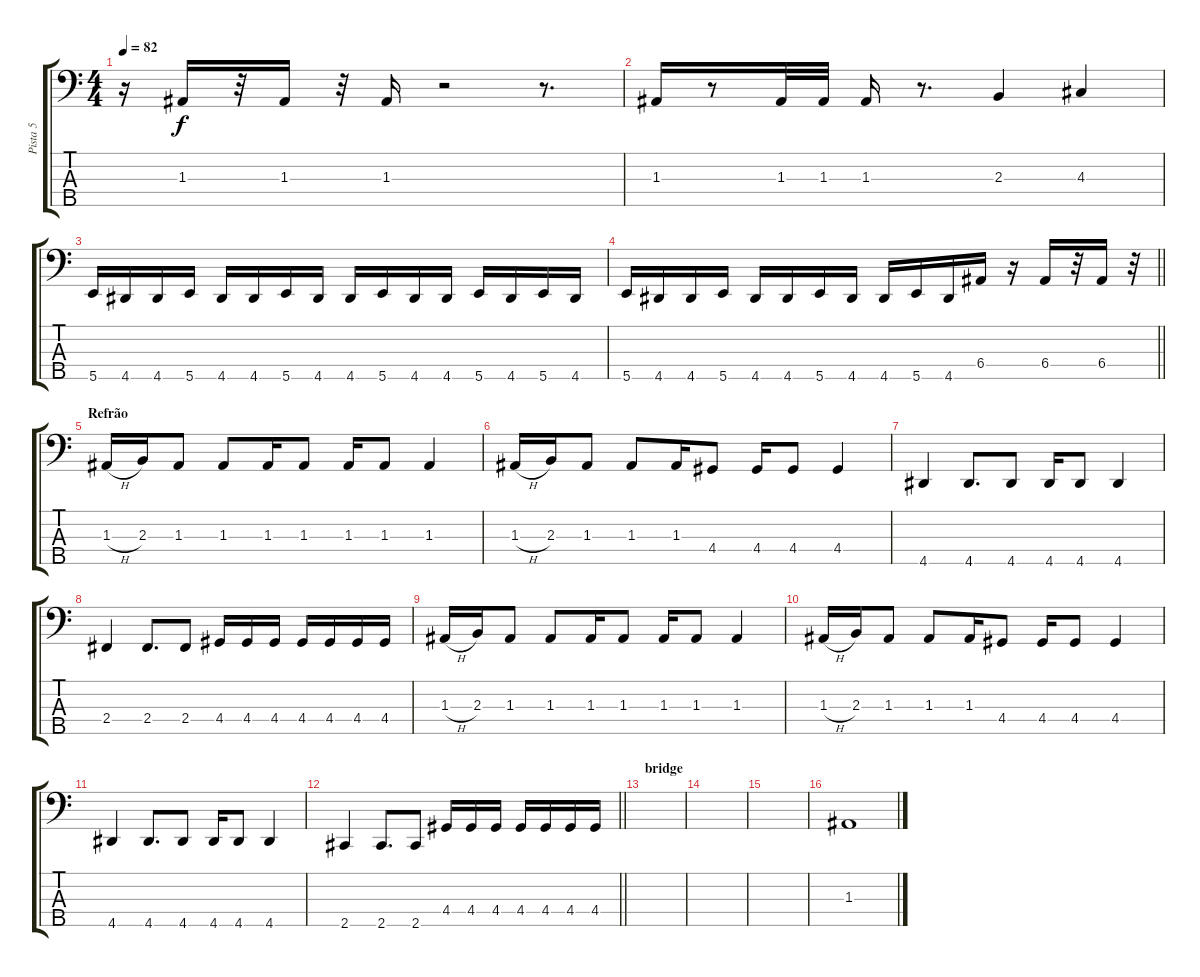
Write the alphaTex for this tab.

\track ("Pista 5" "Pista 5") {instrument electricbassfinger}
\staff {score tabs}
\tuning (G2 D2 A1 E1 B0) {hide}
\ts (4 4)
\tempo 82
\clef f4
\ks c
r.16{dy f} 1.3.16 r.32 1.3.16 r.32 1.3.16 r.2 r.8{d} |
1.3.16 r.8 1.3.32 1.3.32 1.3.16 r.8{d} 2.3.4 4.3.4 |
5.5.16 4.5.16 4.5.16 5.5.16 4.5.16 4.5.16 5.5.16 4.5.16 4.5.16 5.5.16 4.5.16 4.5.16 5.5.16 4.5.16 5.5.16 4.5.16 |
\barLineRight lightlight
5.5.16 4.5.16 4.5.16 5.5.16 4.5.16 4.5.16 5.5.16 4.5.16 4.5.16 5.5.16 4.5.16 6.4.16 r.16 6.4.16 r.32 6.4.16 r.32 |
\section ("" "Refrão")
1.3{h}.16 2.3.16 1.3.8 1.3.8 1.3.16 1.3.8 1.3.16 1.3.8 1.3.4 |
1.3{h}.16 2.3.16 1.3.8 1.3.8 1.3.16 4.4.8 4.4.16 4.4.8 4.4.4 |
4.5.4 4.5.8{d} 4.5.8 4.5.16 4.5.8 4.5.4 |
2.4.4 2.4.8{d} 2.4.8 4.4.16 4.4.16 4.4.16 4.4.16 4.4.16 4.4.16 4.4.16 |
1.3{h}.16 2.3.16 1.3.8 1.3.8 1.3.16 1.3.8 1.3.16 1.3.8 1.3.4 |
1.3{h}.16 2.3.16 1.3.8 1.3.8 1.3.16 4.4.8 4.4.16 4.4.8 4.4.4 |
4.5.4 4.5.8{d} 4.5.8 4.5.16 4.5.8 4.5.4 |
\barLineRight lightlight
2.5.4 2.5.8{d} 2.5.8 4.4.16 4.4.16 4.4.16 4.4.16 4.4.16 4.4.16 4.4.16 |
\section ("" "bridge")
|
|
|
1.3.1
